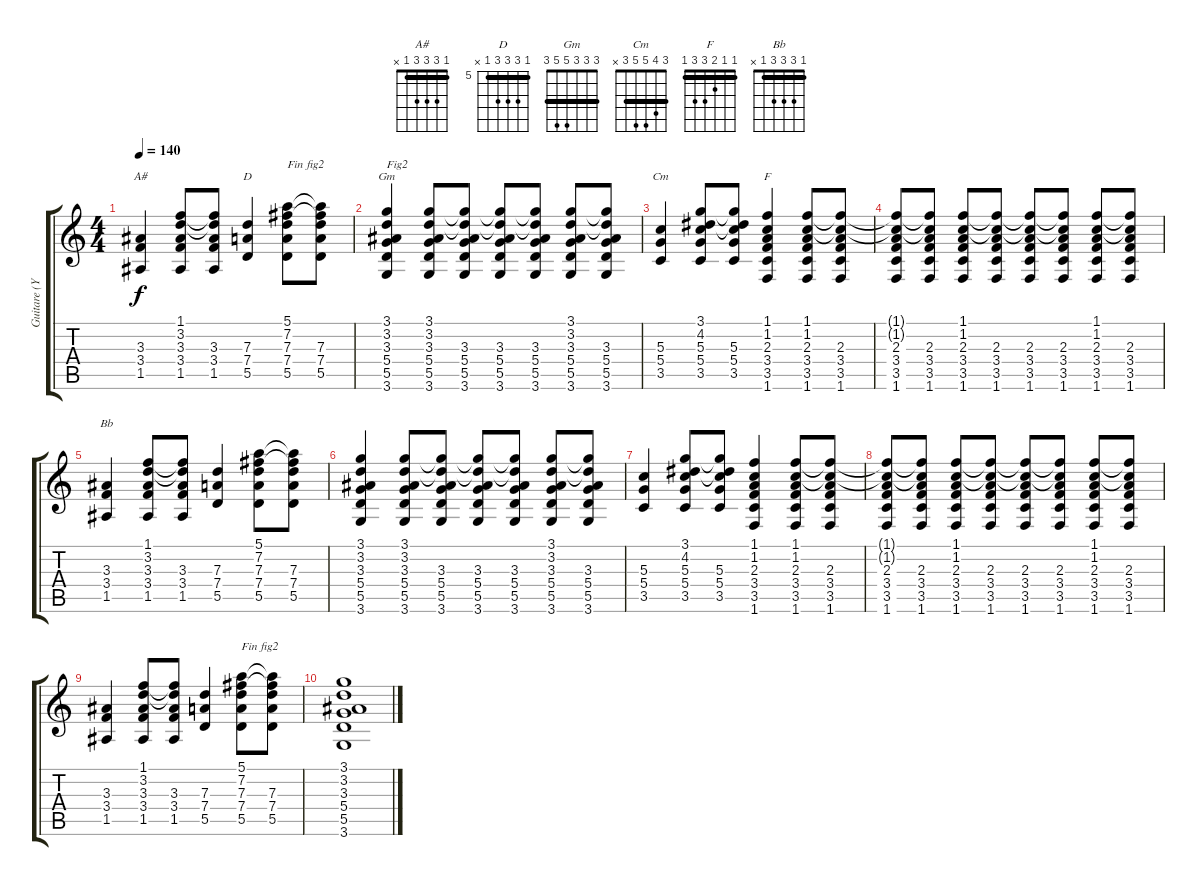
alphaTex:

\track ("Guitare (YouTube)" "Guitare (Y") {instrument acousticguitarnylon}
\staff {score tabs}
\tuning (E4 B3 G3 D3 A2 E2) {hide}
\chord ("A#" 1 3 3 3 1 x) {barre 1}
\chord ("D" 5 7 7 7 5 x) {firstfret 5 barre 5}
\chord ("Gm" 3 3 3 5 5 3) {barre 3}
\chord ("Cm" 3 4 5 5 3 x) {barre 3}
\chord ("F" 1 1 2 3 3 1) {barre 1}
\chord ("Bb" 1 3 3 3 1 x) {barre 1}
\ts (4 4)
\tempo 140
\clef g2
\ks c
(3.3 3.4 1.5).4{ch "A#" dy f} (1.1 3.2 3.3 3.4 1.5).8 (1.1{t} 3.2{t} 3.3 3.4 1.5).8 (7.3 7.4 5.5).4{ch "D"} (5.1 7.2 7.3 7.4 5.5).8{txt "Fin fig2"} (5.1{t} 7.2{t} 7.3 7.4 5.5).8 |
(3.1 3.2 3.3 5.4 5.5 3.6).4{ch "Gm" txt "Fig2"} (3.1 3.2 3.3 5.4 5.5 3.6).8 (3.1{t} 3.2{t} 3.3 5.4 5.5 3.6).8 (3.1{t} 3.2{t} 3.3 5.4 5.5 3.6).8 (3.1{t} 3.2{t} 3.3 5.4 5.5 3.6).8 (3.1 3.2 3.3 5.4 5.5 3.6).8 (3.1{t} 3.2{t} 3.3 5.4 5.5 3.6).8 |
(5.3 5.4 3.5).4{ch "Cm"} (3.1 4.2 5.3 5.4 3.5).8 (3.1{t} 4.2{t} 5.3 5.4 3.5).8 (1.1 1.2 2.3 3.4 3.5 1.6).4{ch "F"} (1.1 1.2 2.3 3.4 3.5 1.6).8 (1.1{t} 1.2{t} 2.3 3.4 3.5 1.6).8 |
(1.1{t} 1.2{t} 2.3 3.4 3.5 1.6).8 (1.1{t} 1.2{t} 2.3 3.4 3.5 1.6).8 (1.1 1.2 2.3 3.4 3.5 1.6).8 (1.1{t} 1.2{t} 2.3 3.4 3.5 1.6).8 (1.1{t} 1.2{t} 2.3 3.4 3.5 1.6).8 (1.1{t} 1.2{t} 2.3 3.4 3.5 1.6).8 (1.1 1.2 2.3 3.4 3.5 1.6).8 (1.1{t} 1.2{t} 2.3 3.4 3.5 1.6).8 |
(3.3 3.4 1.5).4{ch "Bb"} (1.1 3.2 3.3 3.4 1.5).8 (1.1{t} 3.2{t} 3.3 3.4 1.5).8 (7.3 7.4 5.5).4 (5.1 7.2 7.3 7.4 5.5).8 (5.1{t} 7.2{t} 7.3 7.4 5.5).8 |
(3.1 3.2 3.3 5.4 5.5 3.6).4 (3.1 3.2 3.3 5.4 5.5 3.6).8 (3.1{t} 3.2{t} 3.3 5.4 5.5 3.6).8 (3.1{t} 3.2{t} 3.3 5.4 5.5 3.6).8 (3.1{t} 3.2{t} 3.3 5.4 5.5 3.6).8 (3.1 3.2 3.3 5.4 5.5 3.6).8 (3.1{t} 3.2{t} 3.3 5.4 5.5 3.6).8 |
(5.3 5.4 3.5).4 (3.1 4.2 5.3 5.4 3.5).8 (3.1{t} 4.2{t} 5.3 5.4 3.5).8 (1.1 1.2 2.3 3.4 3.5 1.6).4 (1.1 1.2 2.3 3.4 3.5 1.6).8 (1.1{t} 1.2{t} 2.3 3.4 3.5 1.6).8 |
(1.1{t} 1.2{t} 2.3 3.4 3.5 1.6).8 (1.1{t} 1.2{t} 2.3 3.4 3.5 1.6).8 (1.1 1.2 2.3 3.4 3.5 1.6).8 (1.1{t} 1.2{t} 2.3 3.4 3.5 1.6).8 (1.1{t} 1.2{t} 2.3 3.4 3.5 1.6).8 (1.1{t} 1.2{t} 2.3 3.4 3.5 1.6).8 (1.1 1.2 2.3 3.4 3.5 1.6).8 (1.1{t} 1.2{t} 2.3 3.4 3.5 1.6).8 |
(3.3 3.4 1.5).4 (1.1 3.2 3.3 3.4 1.5).8 (1.1{t} 3.2{t} 3.3 3.4 1.5).8 (7.3 7.4 5.5).4 (5.1 7.2 7.3 7.4 5.5).8{txt "Fin fig2"} (5.1{t} 7.2{t} 7.3 7.4 5.5).8 |
(3.1 3.2 3.3 5.4 5.5 3.6).1
